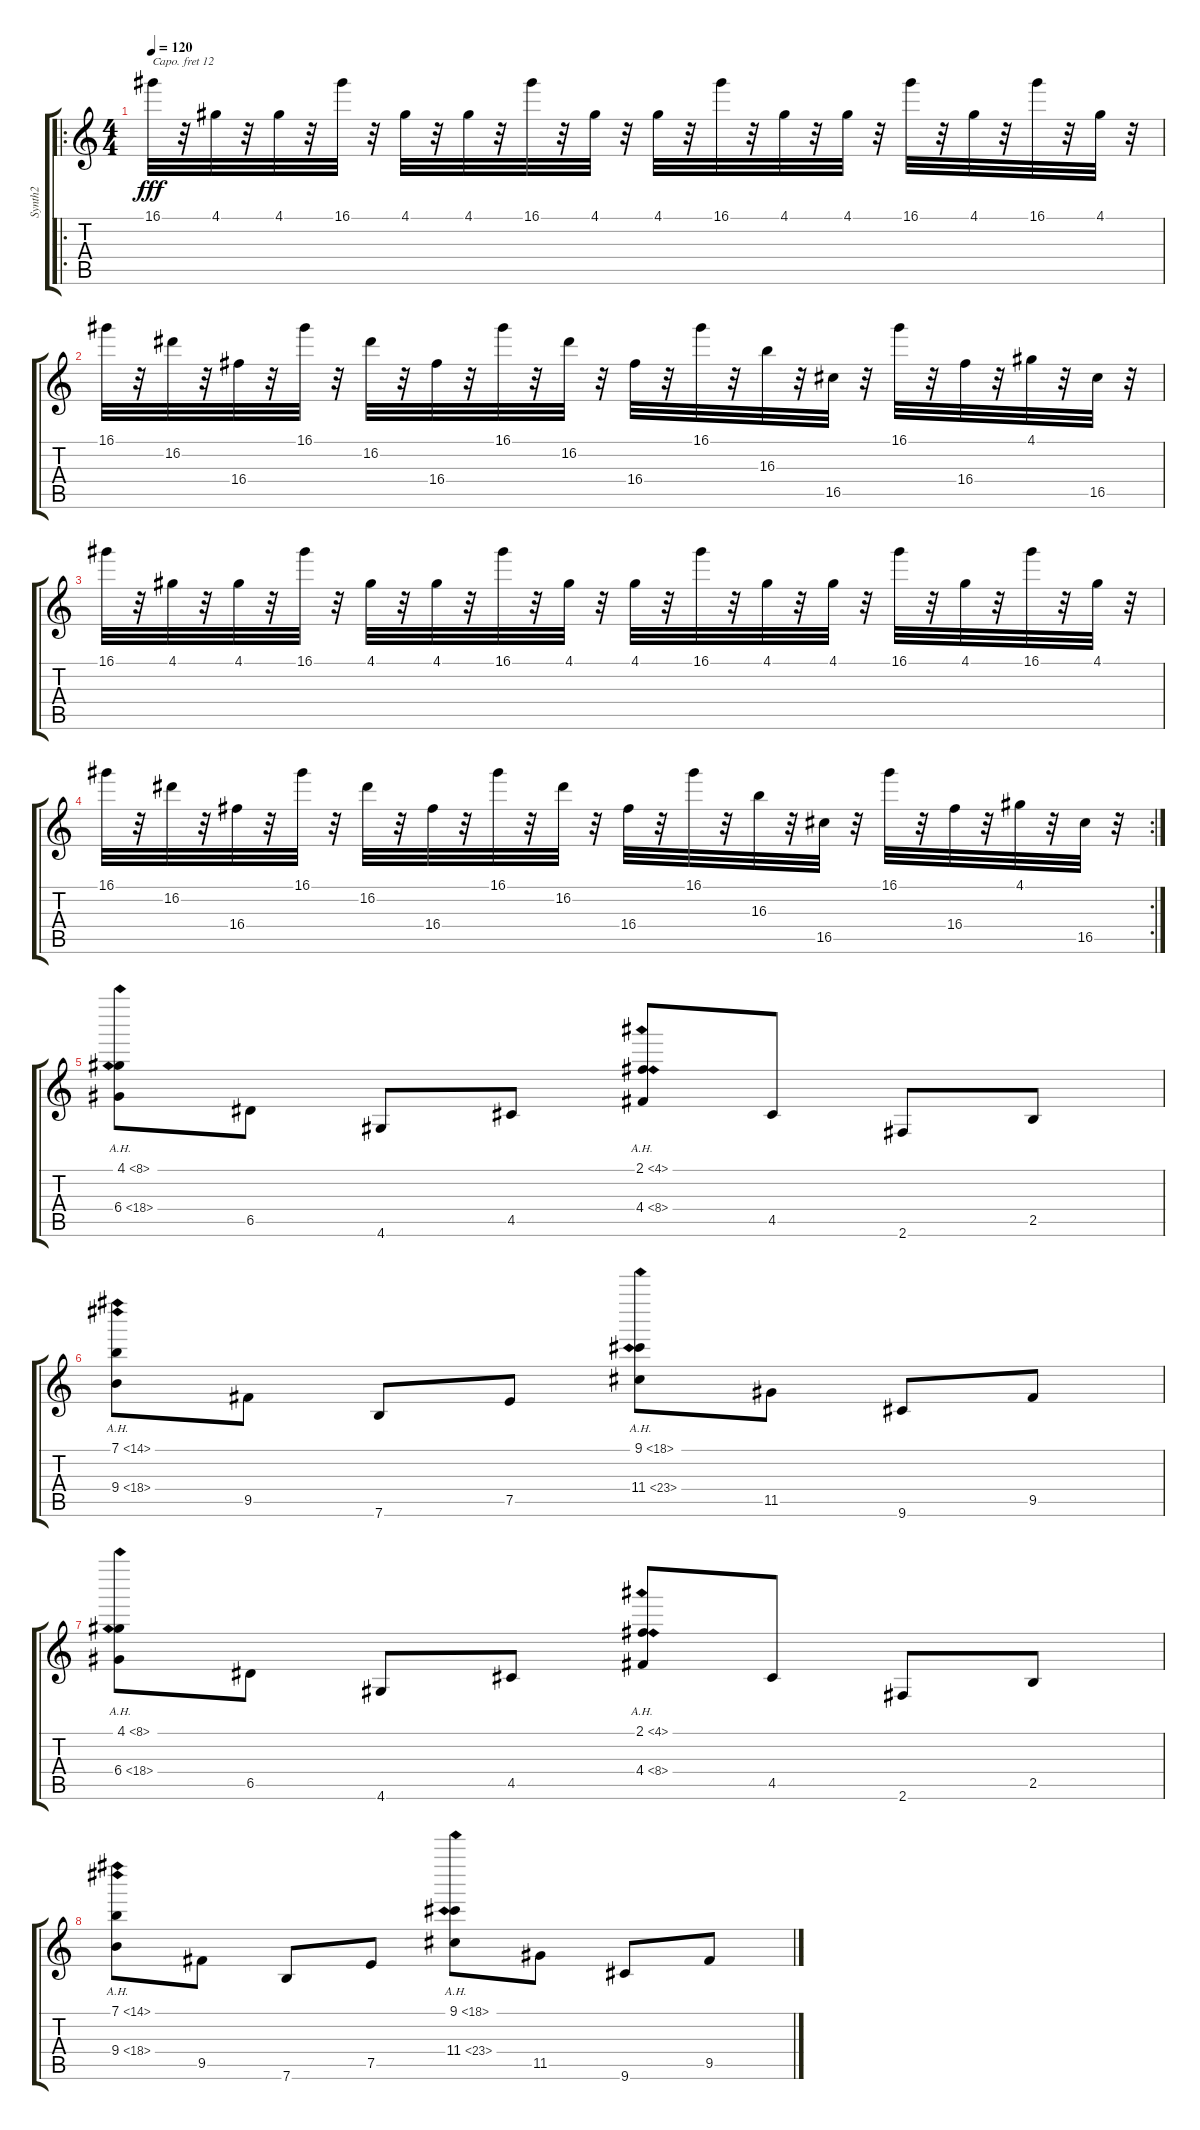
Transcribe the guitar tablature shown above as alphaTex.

\track ("Synth2" "Synth2") {instrument lead2sawtooth}
\staff {score tabs}
\capo 12
\tuning (E4 B3 G3 D3 A2 E2) {hide}
\ro
\ts (4 4)
\tempo 120
\clef g2
\ks c
16.1.32{dy fff} r.32 4.1.32 r.32 4.1.32 r.32 16.1.32 r.32 4.1.32 r.32 4.1.32 r.32 16.1.32 r.32 4.1.32 r.32 4.1.32 r.32 16.1.32 r.32 4.1.32 r.32 4.1.32 r.32 16.1.32 r.32 4.1.32 r.32 16.1.32 r.32 4.1.32 r.32 |
16.1.32 r.32 16.2.32 r.32 16.4.32 r.32 16.1.32 r.32 16.2.32 r.32 16.4.32 r.32 16.1.32 r.32 16.2.32 r.32 16.4.32 r.32 16.1.32 r.32 16.3.32 r.32 16.5.32 r.32 16.1.32 r.32 16.4.32 r.32 4.1.32 r.32 16.5.32 r.32 |
16.1.32 r.32 4.1.32 r.32 4.1.32 r.32 16.1.32 r.32 4.1.32 r.32 4.1.32 r.32 16.1.32 r.32 4.1.32 r.32 4.1.32 r.32 16.1.32 r.32 4.1.32 r.32 4.1.32 r.32 16.1.32 r.32 4.1.32 r.32 16.1.32 r.32 4.1.32 r.32 |
\rc 2
16.1.32 r.32 16.2.32 r.32 16.4.32 r.32 16.1.32 r.32 16.2.32 r.32 16.4.32 r.32 16.1.32 r.32 16.2.32 r.32 16.4.32 r.32 16.1.32 r.32 16.3.32 r.32 16.5.32 r.32 16.1.32 r.32 16.4.32 r.32 4.1.32 r.32 16.5.32 r.32 |
(4.1{ah 4} 6.4{ah 12}).8 6.5.8 4.6.8 4.5.8 (2.1{ah 2} 4.4{ah 4}).8 4.5.8 2.6.8 2.5.8 |
(7.1{ah 7} 9.4{ah 9}).8 9.5.8 7.6.8 7.5.8 (9.1{ah 9} 11.4{ah 12}).8 11.5.8 9.6.8 9.5.8 |
(4.1{ah 4} 6.4{ah 12}).8 6.5.8 4.6.8 4.5.8 (2.1{ah 2} 4.4{ah 4}).8 4.5.8 2.6.8 2.5.8 |
(7.1{ah 7} 9.4{ah 9}).8 9.5.8 7.6.8 7.5.8 (9.1{ah 9} 11.4{ah 12}).8 11.5.8 9.6.8 9.5.8
